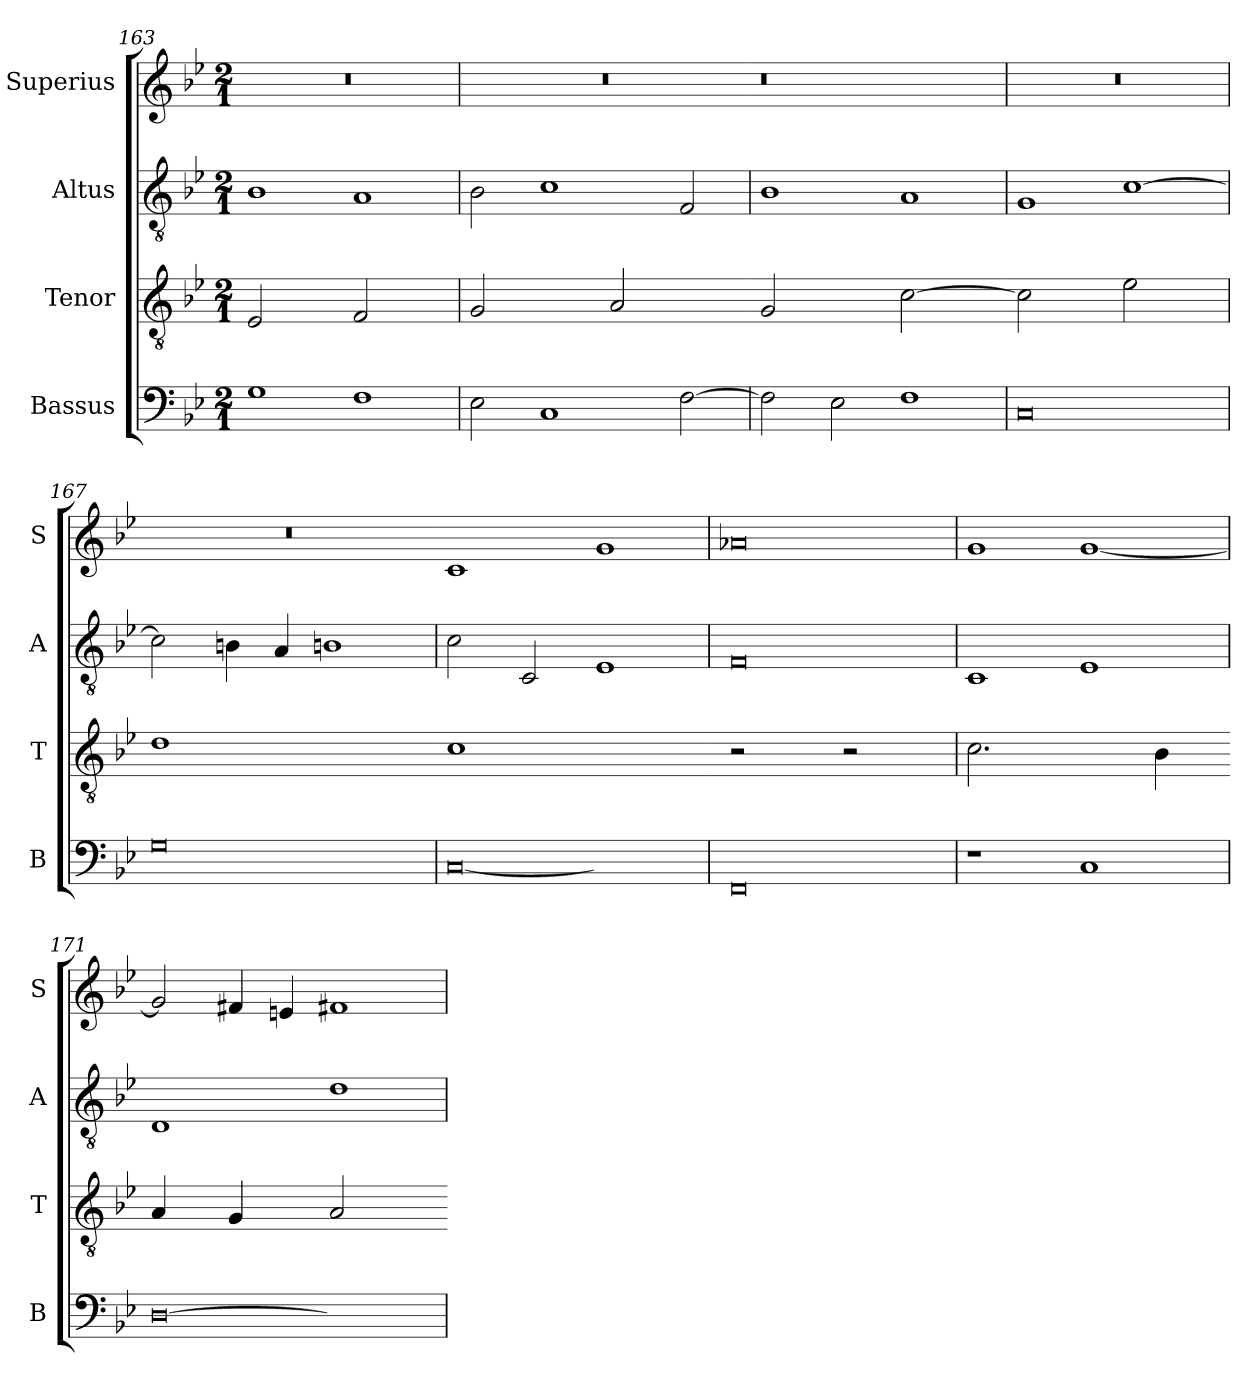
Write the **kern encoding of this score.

**kern	**kern	**kern	**kern
*part4	*part3	*part2	*part1
*staff4	*staff3	*staff2	*staff1
*I"Bassus	*I"Tenor	*I"Altus	*I"Superius
*I'B	*I'T	*I'A	*I'S
*clefF4	*clefGv2	*clefGv2	*clefG2
*k[b-e-]	*k[b-e-]	*k[b-e-]	*k[b-e-]
*M2/1	*M2/1	*M2/1	*M2/1
=163	=163	=163	=163
!	!LO:N:vis=2	!	!
1G	1E-	1B-	0r
!	!LO:N:vis=2	!	!
1F	1F	1A	.
=164	=164	=164	=164
!	!LO:N:vis=2	!	!
2E-\	1G	2B-\	0r
1C	.	1c	.
!	!LO:N:vis=2	!	!
.	1A	.	.
[2F\	.	2F/	.
=165	=165-	=165	=165
!	!LO:N:vis=2	!	!LO:N:vis=0
2F\]	1G	1B-	1r
2E-\	.	.	.
!	!LO:N:vis=2	!	!
1F	[1c	1A	1ryy
=166	=166-	=166	=166
!	!LO:N:vis=2	!	!
0C	1c]	1G	0r
!	!LO:N:vis=2	!	!
.	1e-	[1c	.
=167	=167	=167	=167
!	!LO:N:vis=1	!	!
0G	0d	2c\]	0r
.	.	4Bn\	.
.	.	4A/	.
.	.	1Bn	.
=168	=168-	=168	=168
!LO:N:vis=0	!LO:N:vis=1	!	!
[1C	0c	2c\	1c
.	.	2C/	.
1Cyy]	.	1E-	1g
=169	=169-	=169	=169
!	!LO:N:vis=2	!	!
0FF	1r	0F	0a-X
!	!LO:N:vis=2	!	!
.	1r	.	.
=170	=170	=170	=170
!	!LO:N:vis=2.	!	!
1r	1.c	1C	1g
1C	.	1E-	[1g
!	!LO:N:vis=4	!	!
.	2B-\	.	.
=171	=171-	=171	=171
!LO:N:vis=0	!LO:N:vis=4	!	!
[1D	2A/	1D	2g/]
!	!LO:N:vis=4	!	!
.	2G/	.	4f#X/
.	.	.	4en/
!	!LO:N:vis=2	!	!
1Dyy]	1A	1d	1f#X
=	=-	=	=
*-	*-	*-	*-
